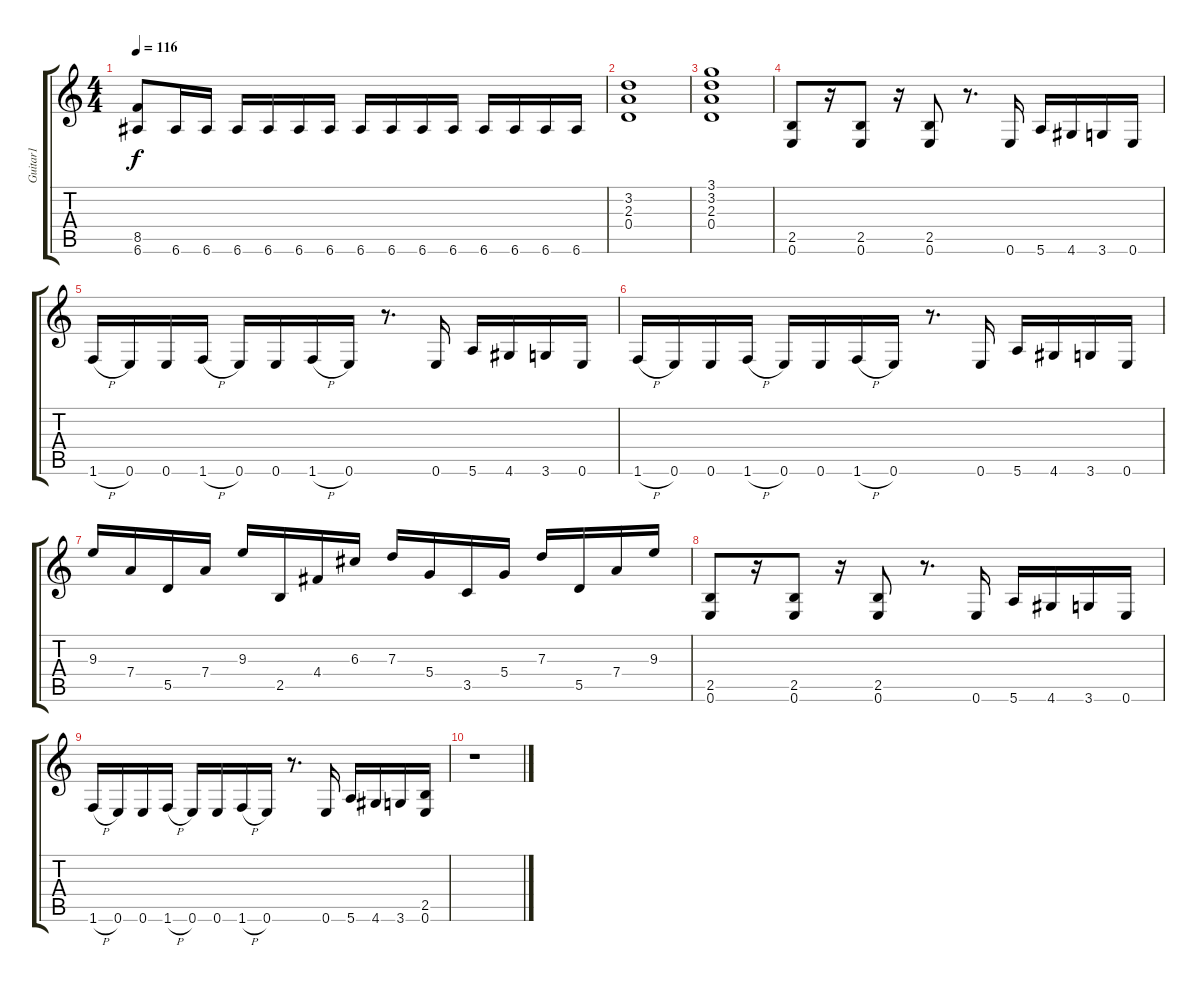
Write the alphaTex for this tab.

\track ("Guitar1" "Guitar1") {instrument distortionguitar}
\staff {score tabs}
\tuning (E4 B3 G3 D3 A2 E2) {hide}
\ts (4 4)
\tempo 116
\clef g2
\ks c
(8.5 6.6).8{dy f} 6.6.16 6.6.16 6.6.16 6.6.16 6.6.16 6.6.16 6.6.16 6.6.16 6.6.16 6.6.16 6.6.16 6.6.16 6.6.16 6.6.16 |
(3.2 2.3 0.4).1 |
(3.1 3.2 2.3 0.4).1 |
(2.5 0.6).8 r.16 (2.5 0.6).8 r.16 (2.5 0.6).8 r.8{d} 0.6.16 5.6.16 4.6.16 3.6.16 0.6.16 |
1.6{h}.16 0.6.16 0.6.16 1.6{h}.16 0.6.16 0.6.16 1.6{h}.16 0.6.16 r.8{d} 0.6.16 5.6.16 4.6.16 3.6.16 0.6.16 |
1.6{h}.16 0.6.16 0.6.16 1.6{h}.16 0.6.16 0.6.16 1.6{h}.16 0.6.16 r.8{d} 0.6.16 5.6.16 4.6.16 3.6.16 0.6.16 |
9.3.16 7.4.16 5.5.16 7.4.16 9.3.16 2.5.16 4.4.16 6.3.16 7.3.16 5.4.16 3.5.16 5.4.16 7.3.16 5.5.16 7.4.16 9.3.16 |
(2.5 0.6).8 r.16 (2.5 0.6).8 r.16 (2.5 0.6).8 r.8{d} 0.6.16 5.6.16 4.6.16 3.6.16 0.6.16 |
1.6{h}.16 0.6.16 0.6.16 1.6{h}.16 0.6.16 0.6.16 1.6{h}.16 0.6.16 r.8{d} 0.6.16 5.6.16 4.6.16 3.6.16 (2.5 0.6).16 |
r.1
